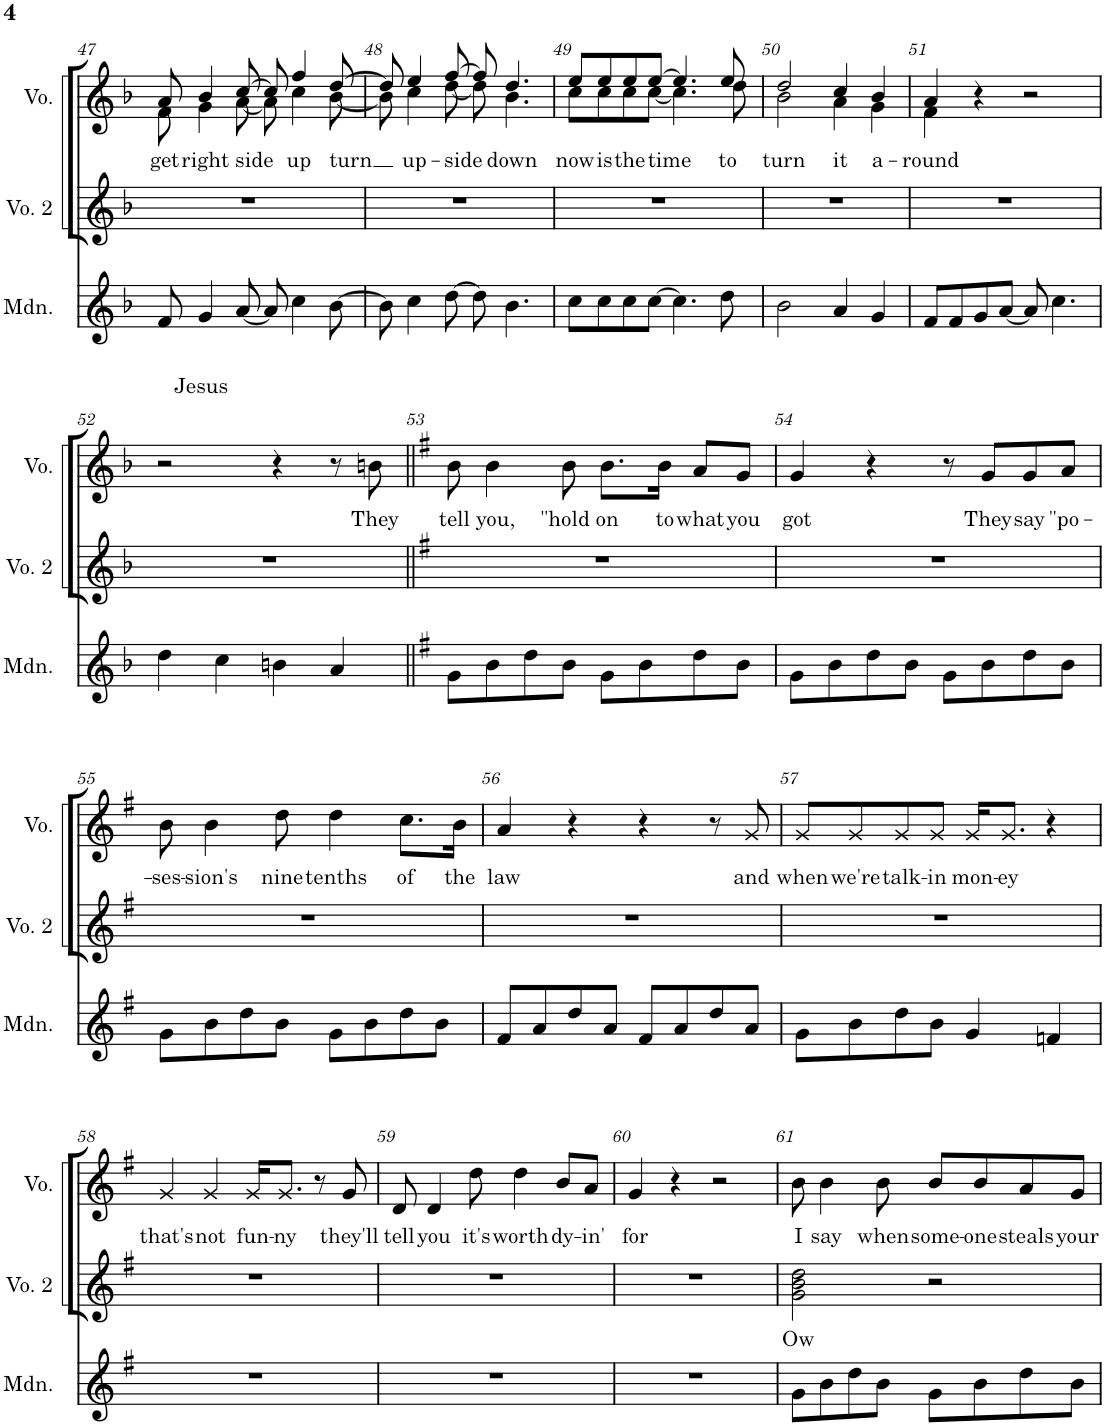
**kern	**kern	**text	**kern	**text
*part3	*part2	*part2	*part1	*part1
*staff3	*staff2	*staff2	*staff1	*staff1
*I"Mandolin	*I"Voice 2	*	*I"Voice	*
*I'Mdn.	*I'Vo. 2	*	*I'Vo.	*
!!LO:PB:g=z
*clefG2	*clefG2	*	*clefG2	*
*k[b-]	*k[b-]	*	*k[b-]	*
*M4/4	*M4/4	*	*M4/4	*
=47	=47	=47	=47	=47
!	!	!	!	!LO:LY:b
*	*	*	*^	*
8f/	1r	.	8f\	8a/	get
!	!	!	!	!	!LO:LY:b
4g/	.	.	4g\	4b-/	right
!	!	!	!	!	!LO:LY:b
[8a/	.	.	[8a\	[8cc/	side
8a/]	.	.	8a\]	8cc/]	.
!	!	!	!	!	!LO:LY:b
4cc\	.	.	4cc\	4ff/	up
!	!	!	!	!	!LO:LY:b
[8b-\	.	.	[8b-\	[8dd/	turn
=48	=48	=48	=48	=48	=48
8b-\]	1r	.	8b-\]	8dd/]	.
!	!	!	!	!	!LO:LY:b
4cc\	.	.	4cc\	4ee/	up-
!	!	!	!	!	!LO:LY:b
[8dd\	.	.	[8dd\	[8ff/	-side
8dd\]	.	.	8dd\]	8ff/]	.
!	!	!	!	!	!LO:LY:b
4.b-\	.	.	4.b-\	4.dd/	down
=49	=49	=49	=49	=49	=49
!	!	!	!	!	!LO:LY:b
8cc\L	1r	.	8cc\L	8ee/L	now
!	!	!	!	!	!LO:LY:b
8cc\	.	.	8cc\	8ee/	is
!	!	!	!	!	!LO:LY:b
8cc\	.	.	8cc\	8ee/	the
!	!	!	!	!	!LO:LY:b
[8cc\J	.	.	[8cc\J	[8ee/J	time
4.cc\]	.	.	4.cc\]	4.ee/]	.
!	!	!	!	!	!LO:LY:b
8dd\	.	.	8dd\	8ee/	to
=50	=50	=50	=50	=50	=50
!	!	!	!	!	!LO:LY:b
2b-\	1r	.	2b-\	2dd/	turn
!	!	!	!	!	!LO:LY:b
4a/	.	.	4a\	4cc/	it
!	!	!	!	!	!LO:LY:b
4g/	.	.	4g\	4b-/	a-
=51	=51	=51	=51	=51	=51
!	!	!	!	!	!LO:LY:b
8f/L	1r	.	4f\	4a/	-round
8f/	.	.	.	.	.
8g/	.	.	4r	4ryy	.
[8a/J	.	.	.	.	.
8a/]	.	.	2r	2ryy	.
4.cc\	.	.	.	.	.
*	*	*	*v	*v	*
!!LO:LB:g=z
=52	=52	=52	=52	=52
4dd\	1r	.	2r	.
4cc\	.	.	.	.
4bn\	.	.	4r	.
4a/	.	.	8r	.
!	!	!	!LO:TX:a:t=Jesus	!
!	!	!	!	!LO:LY:b
.	.	.	8bn\	They
=53||	=53||	=53||	=53||	=53||
*k[f#]	*k[f#]	*	*k[f#]	*
!	!	!	!	!LO:LY:b
8g\L	1r	.	8b\	tell
!	!	!	!	!LO:LY:b
8b\	.	.	4b\	you,
8dd\	.	.	.	.
!	!	!	!	!LO:LY:b
8b\J	.	.	8b\	"hold
!	!	!	!	!LO:LY:b
8g\L	.	.	8.b\L	on
8b\	.	.	.	.
!	!	!	!	!LO:LY:b
.	.	.	16b\Jk	to
!	!	!	!	!LO:LY:b
8dd\	.	.	8a/L	what
!	!	!	!	!LO:LY:b
8b\J	.	.	8g/J	you
=54	=54	=54	=54	=54
!	!	!	!	!LO:LY:b
8g\L	1r	.	4g/	got
8b\	.	.	.	.
8dd\	.	.	4r	.
8b\J	.	.	.	.
8g\L	.	.	8r	.
!	!	!	!	!LO:LY:b
8b\	.	.	8g/L	They
!	!	!	!	!LO:LY:b
8dd\	.	.	8g/	say
!	!	!	!	!LO:LY:b
8b\J	.	.	8a/J	"po-
!!LO:LB:g=z
=55	=55	=55	=55	=55
!	!	!	!	!LO:LY:b
8g\L	1r	.	8b\	-ses-
!	!	!	!	!LO:LY:b
8b\	.	.	4b\	-sion's
8dd\	.	.	.	.
!	!	!	!	!LO:LY:b
8b\J	.	.	8dd\	nine
!	!	!	!	!LO:LY:b
8g\L	.	.	4dd\	tenths
8b\	.	.	.	.
!	!	!	!	!LO:LY:b
8dd\	.	.	8.cc\L	of
8b\J	.	.	.	.
!	!	!	!	!LO:LY:b
.	.	.	16b\Jk	the
=56	=56	=56	=56	=56
!	!	!	!	!LO:LY:b
8f#/L	1r	.	4a/	law
8a/	.	.	.	.
8dd/	.	.	4r	.
8a/J	.	.	.	.
8f#/L	.	.	4r	.
8a/	.	.	.	.
8dd/	.	.	8r	.
!	!	!	!	!LO:LY:b
8a/J	.	.	8g/	and
=57	=57	=57	=57	=57
!	!	!	!	!LO:LY:b
8g\L	1r	.	8g/L	when
!	!	!	!	!LO:LY:b
8b\	.	.	8g/	we're
!	!	!	!	!LO:LY:b
8dd\	.	.	8g/	talk-
!	!	!	!	!LO:LY:b
8b\J	.	.	8g/J	-in
!	!	!	!	!LO:LY:b
4g/	.	.	16g/KL	mon-
!	!	!	!	!LO:LY:b
.	.	.	8.g/J	-ey
4fn/	.	.	4r	.
!!LO:LB:g=z
=58	=58	=58	=58	=58
!	!	!	!	!LO:LY:b
1r	1r	.	4g/	that's
!	!	!	!	!LO:LY:b
.	.	.	4g/	not
!	!	!	!	!LO:LY:b
.	.	.	16g/KL	fun-
!	!	!	!	!LO:LY:b
.	.	.	8.g/J	-ny
.	.	.	8r	.
!	!	!	!	!LO:LY:b
.	.	.	8g/	they'll
=59	=59	=59	=59	=59
!	!	!	!	!LO:LY:b
1r	1r	.	8d/	tell
!	!	!	!	!LO:LY:b
.	.	.	4d/	you
!	!	!	!	!LO:LY:b
.	.	.	8dd\	it's
!	!	!	!	!LO:LY:b
.	.	.	4dd\	worth
!	!	!	!	!LO:LY:b
.	.	.	8b/L	dy-
!	!	!	!	!LO:LY:b
.	.	.	8a/J	-in'
=60	=60	=60	=60	=60
!	!	!	!	!LO:LY:b
1r	1r	.	4g/	for
.	.	.	4r	.
.	.	.	2r	.
=61	=61	=61	=61	=61
!	!	!LO:LY:b	!	!LO:LY:b
8g\L	2g\ 2b\ 2dd\	Ow	8b\	I
!	!	!	!	!LO:LY:b
8b\	.	.	4b\	say
8dd\	.	.	.	.
!	!	!	!	!LO:LY:b
8b\J	.	.	8b\	when
!	!	!	!	!LO:LY:b
8g\L	2r	.	8b/L	some-
!	!	!	!	!LO:LY:b
8b\	.	.	8b/	-one
!	!	!	!	!LO:LY:b
8dd\	.	.	8a/	steals
!	!	!	!	!LO:LY:b
8b\J	.	.	8g/J	your
=	=	=	=	=
*-	*-	*-	*-	*-
